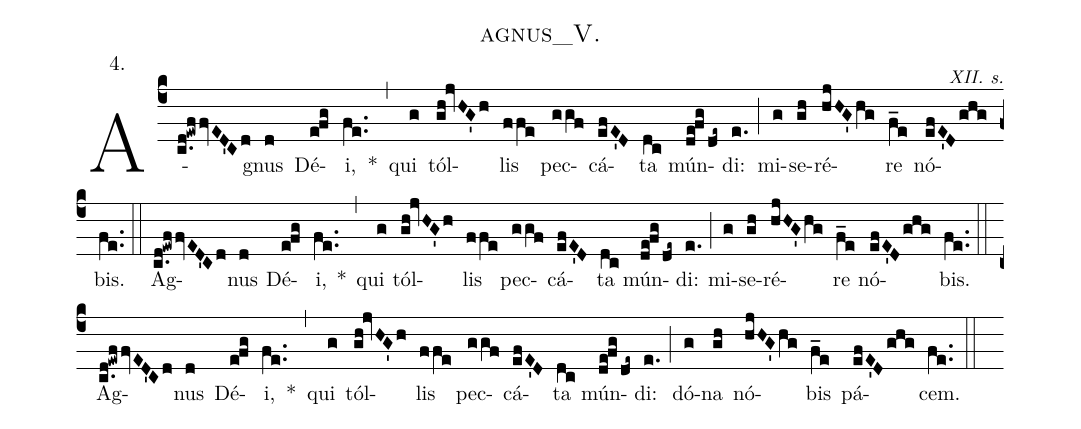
name: agnus_V.;
annotation:4.;
commentary:XII. s.;
%%
(c4) A(c.d!ewffvED'Cd)gnus(d) Dé(e!fg)i,(fe..) <v>*</v>(,) qui(g) tól(gh!jvHG'h)lis(ffe) pec(ggf)cá(efE'D)ta(dc) mún(de!fg/de~)di:(e.) (;) mi(g)se(gh)ré(hjHG'hg)re(f_e) nó(efE'Dghg)bis.(fe..) (::)
Ag(c.d!ewffvED'Cd)nus(d) Dé(e!fg)i,(fe..) <v>*</v>(,) qui(g) tól(gh!jvHG'h)lis(ffe) pec(ggf)cá(efE'D)ta(dc) mún(de!fg/de~)di:(e.) (;) mi(g)se(gh)ré(hjHG'hg)re(f_e) nó(efE'Dghg)bis.(fe..) (::)
Ag(c.d!ewffvED'Cd)nus(d) Dé(e!fg)i,(fe..) <v>*</v>(,) qui(g) tól(gh!jvHG'h)lis(ffe) pec(ggf)cá(efE'D)ta(dc) mún(de!fg/de~)di:(e.) (;) dó(g)na(gh) nó(hjHG'hg)bis(f_e) pá(efE'Dghg)cem.(fe..) (::)
